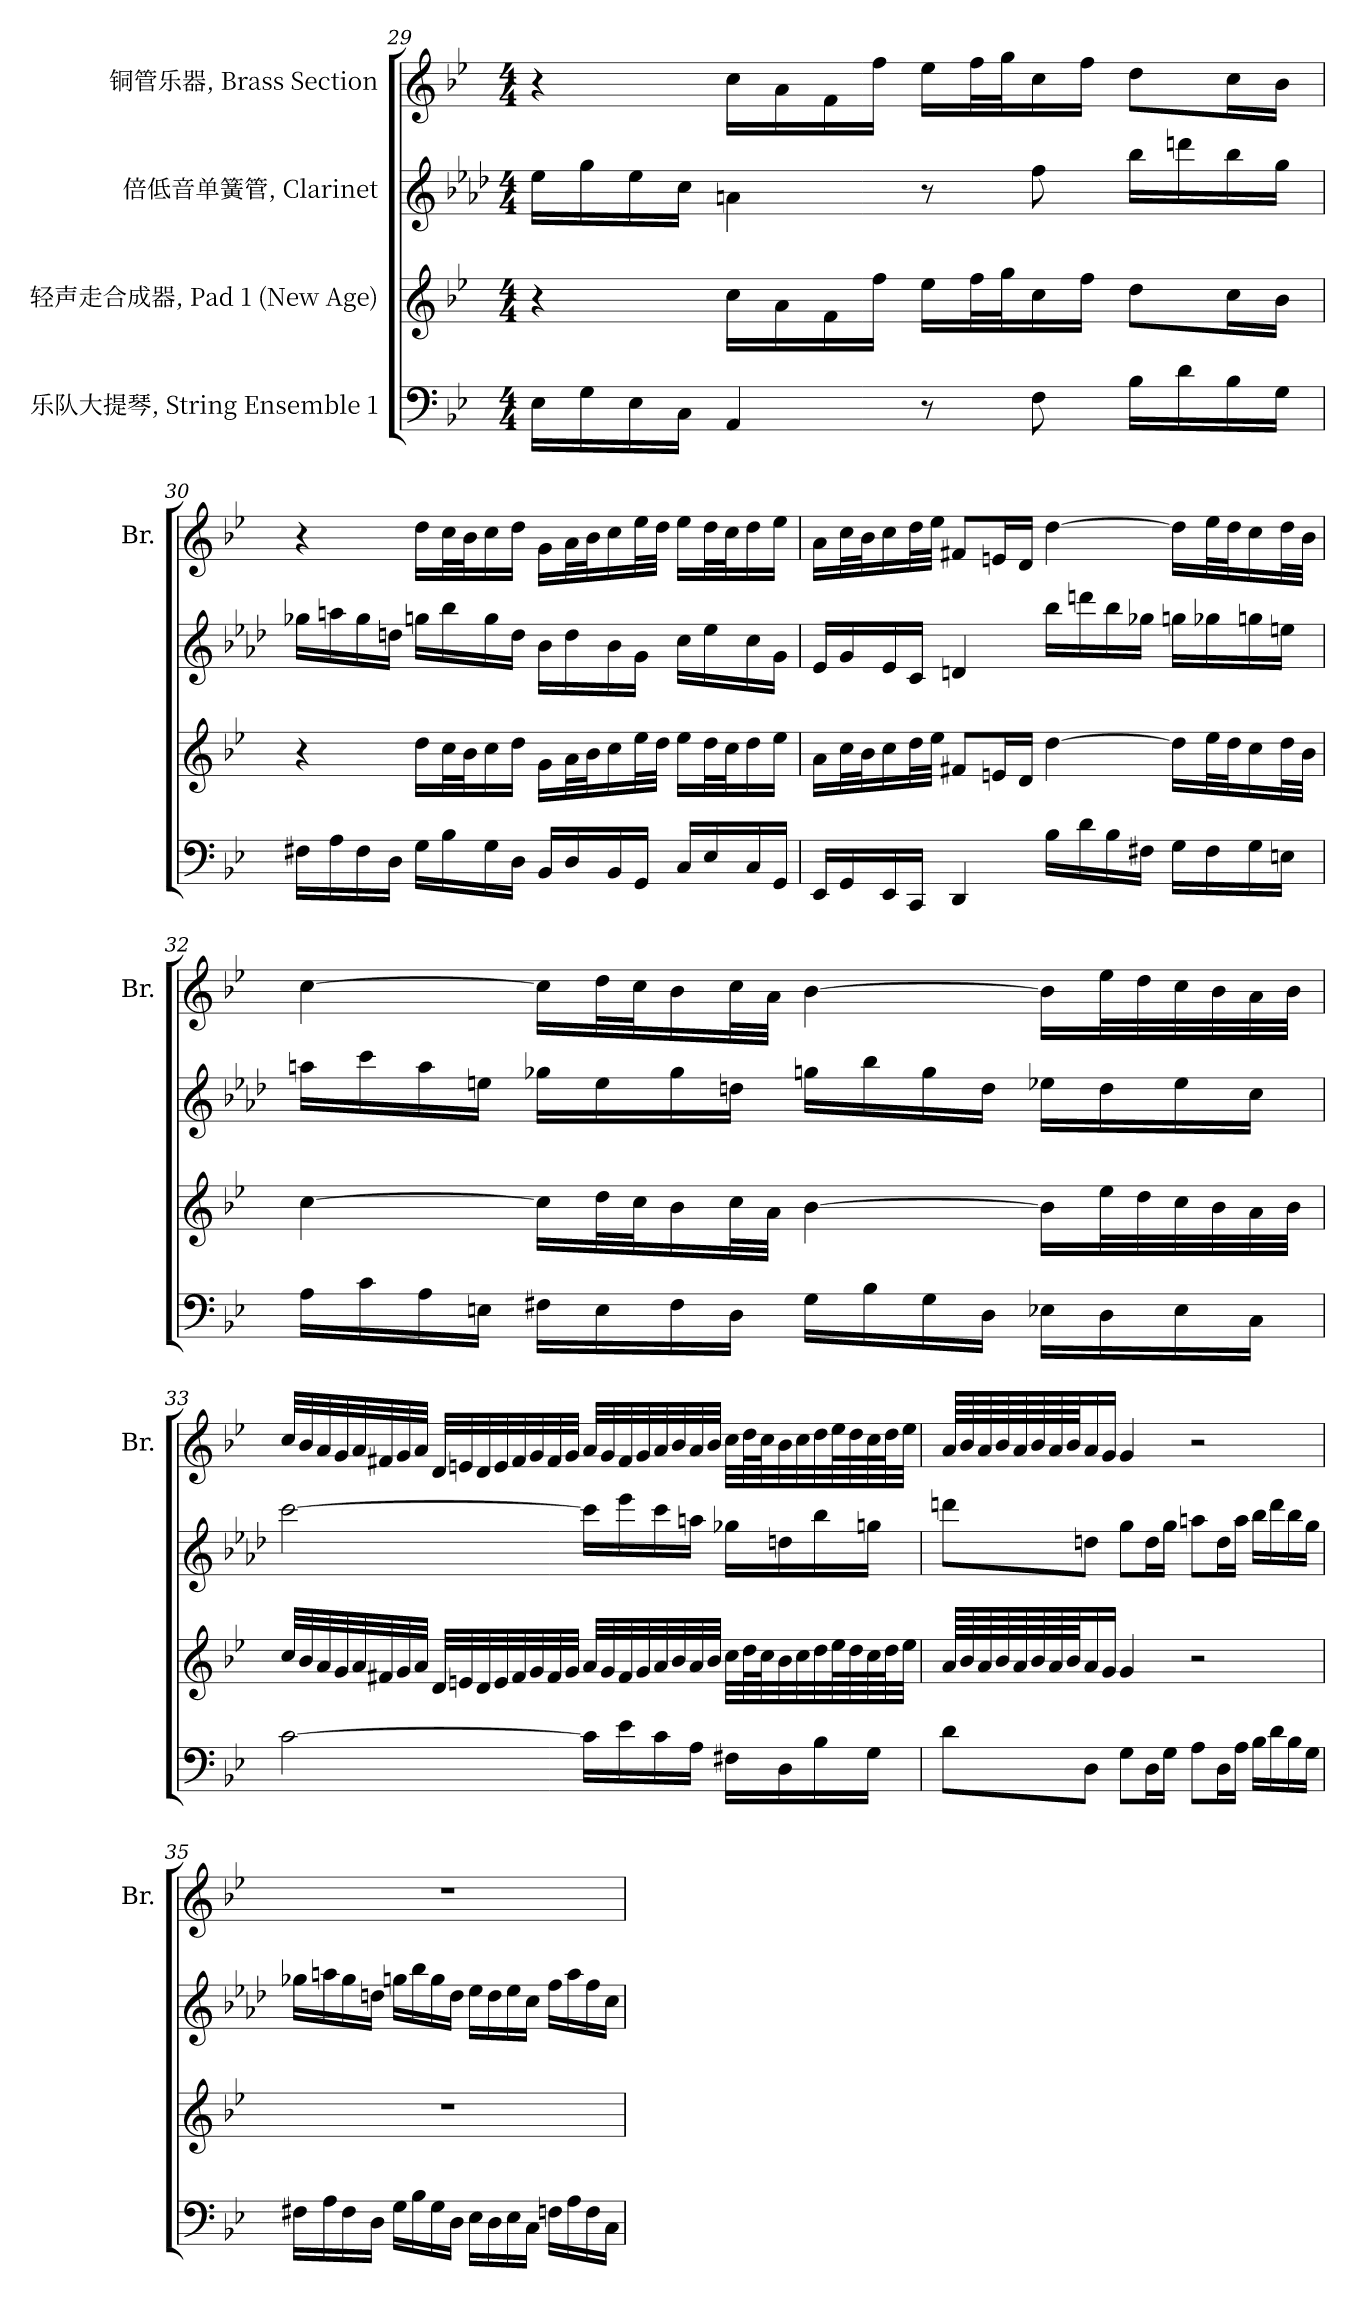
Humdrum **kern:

**kern	**kern	**kern	**kern
*part4	*part3	*part2	*part1
*staff4	*staff3	*staff2	*staff1
*I"乐队大提琴, String Ensemble 1	*I"轻声走合成器, Pad 1 (New Age)	*I"倍低音单簧管, Clarinet	*I"铜管乐器, Brass Section
*	*	*	*I'Br.
*clefF4	*clefG2	*clefG2	*clefG2
*	*	*ITrd15c26	*
*k[b-e-]	*k[b-e-]	*k[b-e-a-d-]	*k[b-e-]
*M4/4	*M4/4	*M4/4	*M4/4
=29	=29	=29	=29
16E-\LL	4r	16E-\LL	4r
16G\	.	16G\	.
16E-\	.	16E-\	.
16C\JJ	.	16C\JJ	.
4AA/	16cc\LL	4AAn\	16cc\LL
.	16a\	.	16a\
.	16f\	.	16f\
.	16ff\JJ	.	16ff\JJ
8r	16ee-\LL	8r	16ee-\LL
.	32ff\L	.	32ff\L
.	32gg\J	.	32gg\J
8F\	16cc\	8F\	16cc\
.	16ff\JJ	.	16ff\JJ
16B-\LL	8dd\L	16B-\LL	8dd\L
16d\	.	16dn\	.
16B-\	16cc\L	16B-\	16cc\L
16G\JJ	16b-\JJ	16G\JJ	16b-\JJ
!!LO:LB:g=z
=30	=30	=30	=30
16F#X\LL	4r	16G-X\LL	4r
16A\	.	16An\	.
16F#\	.	16G-\	.
16D\JJ	.	16Dn\JJ	.
16G\LL	16dd\LL	16Gn\LL	16dd\LL
16B-\	32cc\L	16B-\	32cc\L
.	32b-\J	.	32b-\J
16G\	16cc\	16G\	16cc\
16D\JJ	16dd\JJ	16D\JJ	16dd\JJ
16BB-/LL	16g\LL	16BB-\LL	16g\LL
16D/	32a\L	16D\	32a\L
.	32b-\J	.	32b-\J
16BB-/	16cc\	16BB-\	16cc\
16GG/JJ	32ee-\L	16GG\JJ	32ee-\L
.	32dd\JJJ	.	32dd\JJJ
16C/LL	16ee-\LL	16C\LL	16ee-\LL
16E-/	32dd\L	16E-\	32dd\L
.	32cc\J	.	32cc\J
16C/	16dd\	16C\	16dd\
16GG/JJ	16ee-\JJ	16GG\JJ	16ee-\JJ
!!LO:PB:g=z
=31	=31	=31	=31
16EE-/LL	16a\LL	16EE-/LL	16a\LL
16GG/	32cc\L	16GG/	32cc\L
.	32b-\J	.	32b-\J
16EE-/	16cc\	16EE-/	16cc\
16CC/JJ	32dd\L	16CC/JJ	32dd\L
.	32ee-\JJJ	.	32ee-\JJJ
4DD/	8f#X/L	4DDn/	8f#X/L
.	16en/L	.	16en/L
.	16d/JJ	.	16d/JJ
16B-\LL	[4dd\	16B-\LL	[4dd\
16d\	.	16dn\	.
16B-\	.	16B-\	.
16F#X\JJ	.	16G-X\JJ	.
16G\LL	16dd\LL]	16Gn\LL	16dd\LL]
16F#\	32ee-\L	16G-X\	32ee-\L
.	32dd\J	.	32dd\J
16G\	16cc\	16Gn\	16cc\
16En\JJ	32dd\L	16En\JJ	32dd\L
.	32b-\JJJ	.	32b-\JJJ
!!LO:LB:g=z
=32	=32	=32	=32
16A\LL	[4cc\	16An\LL	[4cc\
16c\	.	16c\	.
16A\	.	16A\	.
16En\JJ	.	16En\JJ	.
16F#X\LL	16cc\LL]	16G-X\LL	16cc\LL]
16E\	32dd\L	16E\	32dd\L
.	32cc\J	.	32cc\J
16F#\	16b-\	16G-\	16b-\
16D\JJ	32cc\L	16Dn\JJ	32cc\L
.	32a\JJJ	.	32a\JJJ
16G\LL	[4b-\	16Gn\LL	[4b-\
16B-\	.	16B-\	.
16G\	.	16G\	.
16D\JJ	.	16D\JJ	.
16E-X\LL	16b-\LL]	16E-X\LL	16b-\LL]
16D\	32ee-\L	16D\	32ee-\L
.	32dd\	.	32dd\
16E-\	32cc\	16E-\	32cc\
.	32b-\	.	32b-\
16C\JJ	32a\	16C\JJ	32a\
.	32b-\JJJ	.	32b-\JJJ
!!LO:LB:g=z
=33	=33	=33	=33
[2c\	32cc/LLL	[2c\	32cc/LLL
.	32b-/	.	32b-/
.	32a/	.	32a/
.	32g/	.	32g/
.	32a/	.	32a/
.	32f#X/	.	32f#X/
.	32g/	.	32g/
.	32a/JJJ	.	32a/JJJ
.	32d/LLL	.	32d/LLL
.	32en/	.	32en/
.	32d/	.	32d/
.	32e/	.	32e/
.	32f#/	.	32f#/
.	32g/	.	32g/
.	32f#/	.	32f#/
.	32g/JJJ	.	32g/JJJ
16c\LL]	32a/LLL	16c\LL]	32a/LLL
.	32g/	.	32g/
16e-\	32f#/	16e-\	32f#/
.	32g/	.	32g/
16c\	32a/	16c\	32a/
.	32b-/	.	32b-/
16A\JJ	32a/	16An\JJ	32a/
.	32b-/JJJ	.	32b-/JJJ
16F#X\LL	32cc\LLL	16G-X\LL	32cc\LLL
.	64dd\L	.	64dd\L
.	64cc\J	.	64cc\J
16D\	32b-\	16Dn\	32b-\
.	32cc\	.	32cc\
16B-\	32dd\	16B-\	32dd\
.	64ee-\L	.	64ee-\L
.	64dd\	.	64dd\
16G\JJ	64cc\	16Gn\JJ	64cc\
.	64dd\J	.	64dd\J
.	32ee-\JJJ	.	32ee-\JJJ
!!LO:PB:g=z
=34	=34	=34	=34
8d\L	64a/LLLL	8dn\L	64a/LLLL
.	64b-/	.	64b-/
.	64a/	.	64a/
.	64b-/	.	64b-/
.	64a/	.	64a/
.	64b-/	.	64b-/
.	64a/	.	64a/
.	64b-/JJ	.	64b-/JJ
8D\J	16a/	8Dn\J	16a/
.	16g/JJ	.	16g/JJ
8G\L	4g/	8G\L	4g/
16D\L	.	16D\L	.
16G\JJ	.	16G\JJ	.
8A\L	2r	8An\L	2r
16D\L	.	16D\L	.
16A\JJ	.	16A\JJ	.
16B-\LL	.	16B-\LL	.
16d\	.	16d\	.
16B-\	.	16B-\	.
16G\JJ	.	16G\JJ	.
=35	=35	=35	=35
16F#X\LL	1r	16G-X\LL	1r
16A\	.	16An\	.
16F#\	.	16G-\	.
16D\JJ	.	16Dn\JJ	.
16G\LL	.	16Gn\LL	.
16B-\	.	16B-\	.
16G\	.	16G\	.
16D\JJ	.	16D\JJ	.
16E-\LL	.	16E-\LL	.
16D\	.	16D\	.
16E-\	.	16E-\	.
16C\JJ	.	16C\JJ	.
16Fn\LL	.	16F\LL	.
16A\	.	16A\	.
16F\	.	16F\	.
16C\JJ	.	16C\JJ	.
=	=	=	=
*-	*-	*-	*-
